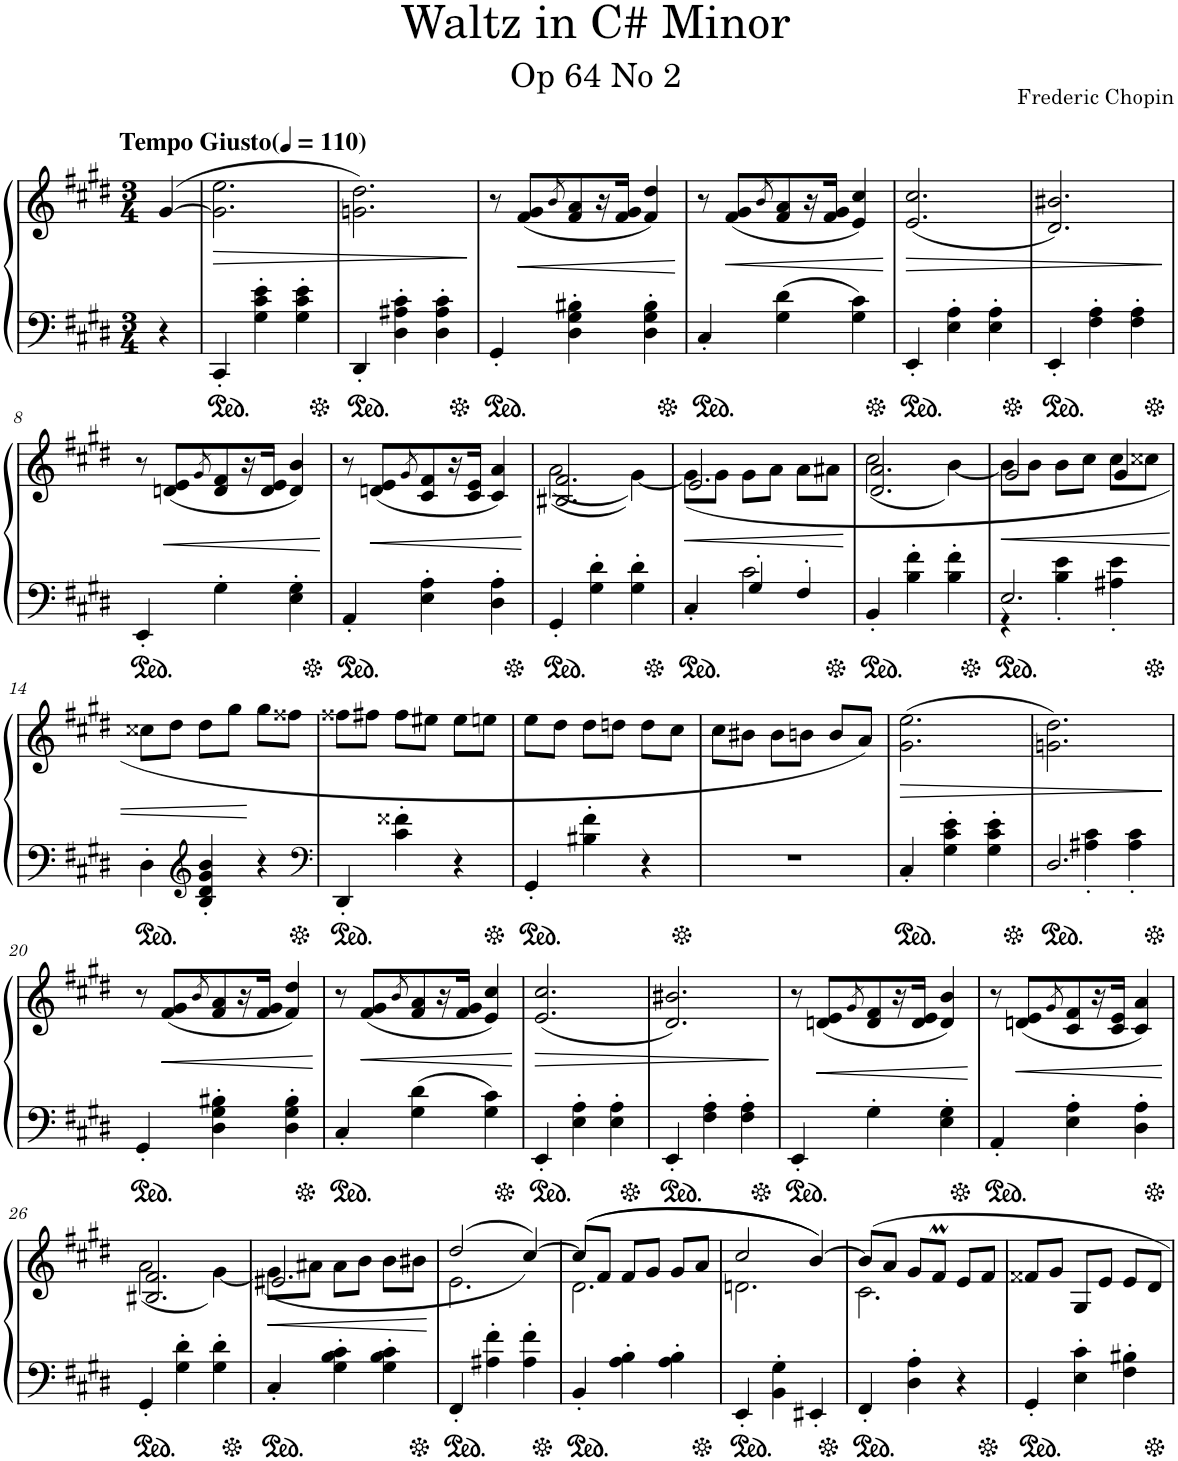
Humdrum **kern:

**kern	**kern	**dynam
*part1	*part1	*part1
*staff2	*staff1	*staff1/2
*I"Piano	*	*
*I'Pno.	*	*
*clefF4	*clefG2	*
*k[f#c#g#d#]	*k[f#c#g#d#]	*
*M3/4	*M3/4	*
*MM110	*MM110	*
=1	=1	=1
!	!LO:TX:a:B:t=Tempo Giusto	!
4r	([4g#/	.
=2	=2	=2
!	!	!LO:HP:b
4CC#'/	2.g#\] 2.ee\	>
4G#\' 4c#\' 4e\'	.	.
4G#\' 4c#\' 4e\'	.	.
=3	=3	=3
4DD#'/	2.gn\ 2.dd#\)	.
4D#\' 4A#X\' 4c#\'	.	.
4D#\' 4A#\' 4c#\'	.	.
.	.	]
=4	=4	=4
4GG#'/	8r	.
!	!	!LO:HP:b
.	(8f#/ 8g#/L	<
.	8qb/	.
4D#\' 4G#\' 4B#X\'	8f#/ 8a/	.
.	16r	.
.	16f#/ 16g#/JJ	.
4D#\' 4G#\' 4B#\'	4f#/ 4dd#/)	.
.	.	[
=5	=5	=5
4C#'/	8r	.
!	!	!LO:HP:b
.	(8f#/ 8g#/L	<
.	8qb/	.
4G#\ 4d#\	8f#/ 8a/	.
.	16r	.
.	16f#/ 16g#/JJ	.
4G#\ 4c#\	4e/ 4cc#/)	.
.	.	[
=6	=6	=6
!	!	!LO:HP:b
4EE'/	(2.e/ 2.cc#/	>
4E\' 4A\'	.	.
4E\' 4A\'	.	.
=7	=7	=7
4EE'/	2.d#/ 2.b#X/)	.
4F#\' 4A\'	.	.
4F#\' 4A\'	.	.
.	.	]
!!LO:LB:g=z
=8	=8	=8
4EE'/	8r	.
!	!	!LO:HP:b
.	(8dn/ 8e/L	<
.	8qg#/	.
4G#'\	8d/ 8f#/	.
.	16r	.
.	16d/ 16e/JJ	.
4E\' 4G#\'	4d/ 4b/)	.
.	.	[
=9	=9	=9
4AA'/	8r	.
!	!	!LO:HP:b
.	(8dn/ 8e/L	<
.	8qg#/	.
4E\' 4A\'	8c#/ 8f#/	.
.	16r	.
.	16c#/ 16e/JJ	.
4D#\' 4A\'	4c#/ 4a/)	.
.	.	[
=10	=10	=10
*	*^	*
4GG#'/	2.B#X/ 2.f#/	((2a\	.
4G#\' 4d#\'	.	.	.
4G#\' 4d#\'	.	[4g#\))	.
=11	=11	=11	=11
*^	*	*	*
!	!	!	!	!LO:HP:b
4C#'/	4ryy	2.e/	(8g#\L]	<
.	.	.	8g#\J	.
4G#'/	2c#\	.	8g#\L	.
.	.	.	8a\J	.
4F#'/	.	.	8a\L	.
.	.	.	8a#X\J	.
*v	*v	*	*	*
*	*v	*v	*
.	.	[
=12	=12	=12
*	*^	*
4BB'/	2.d#/ 2.a/	(2cc#\	.
4B\' 4f#\'	.	.	.
4B\' 4f#\'	.	[4b\)	.
=13	=13	=13	=13
*^	*	*	*
!	!	!	!	!LO:HP:b
2.E/	4r	2g#/	8b\L]	<
.	.	.	8b\J	.
.	4B\' 4e\'	.	8b\L	.
.	.	.	8cc#\J	.
.	4A#X\' 4e\'	4g#/	8cc#\L	.
.	.	.	8cc##X\J	.
*v	*v	*	*	*
*	*v	*v	*
!!LO:LB:g=z
=14	=14	=14
4D#'\	8cc##X\L	.
.	8dd#\J	.
*clefG2	*	*
4B/' 4d#/' 4g#/' 4b/'	8dd#\L	.
.	8gg#\J	.
4r	8gg#\L	[
.	8ff##X\J	.
=15	=15	=15
*clefF4	*	*
4DD#'/	8ff##X\L	.
.	8ff#X\J	.
4c#\' 4f##X\'	8ff#\L	.
.	8ee#X\J	.
4r	8ee#\L	.
.	8een\J	.
=16	=16	=16
4GG#'/	8ee\L	.
.	8dd#\J	.
4B#X\' 4f#\'	8dd#\L	.
.	8ddn\J	.
4r	8dd\L	.
.	8cc#\J	.
=17	=17	=17
2.r	8cc#\L	.
.	8b#X\J	.
.	8b#\L	.
.	8bn\J	.
.	8b/L	.
.	8a/J)	.
=18	=18	=18
!	!	!LO:HP:b
4C#'/	(2.g#\ 2.ee\	>
4G#\' 4c#\' 4e\'	.	.
4G#\' 4c#\' 4e\'	.	.
=19	=19	=19
*^	*	*
2.D#/	4ryy	2.gn\ 2.dd#\)	.
.	4A#X\' 4c#\'	.	.
.	4A#\' 4c#\'	.	.
*v	*v	*	*
.	.	]
!!LO:LB:g=z
=20	=20	=20
4GG#'/	8r	.
!	!	!LO:HP:b
.	(8f#/ 8g#/L	<
.	8qb/	.
4D#\' 4G#\' 4B#X\'	8f#/ 8a/	.
.	16r	.
.	16f#/ 16g#/JJ	.
4D#\' 4G#\' 4B#\'	4f#/ 4dd#/)	.
.	.	[
=21	=21	=21
4C#'/	8r	.
!	!	!LO:HP:b
.	(8f#/ 8g#/L	<
.	8qb/	.
4G#\ 4d#\	8f#/ 8a/	.
.	16r	.
.	16f#/ 16g#/JJ	.
4G#\ 4c#\	4e/ 4cc#/)	.
.	.	[
=22	=22	=22
!	!	!LO:HP:b
4EE'/	(2.e/ 2.cc#/	>
4E\' 4A\'	.	.
4E\' 4A\'	.	.
=23	=23	=23
4EE'/	2.d#/ 2.b#X/)	.
4F#\' 4A\'	.	.
4F#\' 4A\'	.	.
.	.	]
=24	=24	=24
4EE'/	8r	.
!	!	!LO:HP:b
.	(8dn/ 8e/L	<
.	8qg#/	.
4G#'\	8d/ 8f#/	.
.	16r	.
.	16d/ 16e/JJ	.
4E\' 4G#\'	4d/ 4b/)	.
.	.	[
=25	=25	=25
4AA'/	8r	.
!	!	!LO:HP:b
.	(8dn/ 8e/L	<
.	8qg#/	.
4E\' 4A\'	8c#/ 8f#/	.
.	16r	.
.	16c#/ 16e/JJ	.
4D#\' 4A\'	4c#/ 4a/)	.
.	.	[
!!LO:LB:g=z
=26	=26	=26
*	*^	*
4GG#'/	2.B#X/ 2.f#/	(2a\	.
4G#\' 4d#\'	.	.	.
4G#\' 4d#\'	.	[4g#\)	.
=27	=27	=27	=27
!	!	!	!LO:HP:b
4C#'/	2.e#X/	(8g#\L]	<
.	.	8a#X\J	.
4G#\' 4B\' 4c#\'	.	8a#\L	.
.	.	8b\J	.
4G#\' 4B\' 4c#\'	.	8b\L	.
.	.	8b#X\J	.
*	*v	*v	*
.	.	[
=28	=28	=28
*	*^	*
4FF#'/	(2dd#/	2.e\	.
4A#X\' 4f#\'	.	.	.
4A#\' 4f#\'	[4cc#/))	.	.
=29	=29	=29	=29
4BB'/	((8cc#/L]	2.d#\	.
.	8f#/J	.	.
4A\' 4B\'	8f#/L	.	.
.	8g#/J	.	.
4A\' 4B\'	8g#/L	.	.
.	8a/J	.	.
=30	=30	=30	=30
4EE'/	2cc#/	2.dn\	.
4BB\' 4G#\'	.	.	.
4EE#X'/	[4b/))	.	.
=31	=31	=31	=31
4FF#'/	8b/L]	2.c#\	.
.	8a/J	.	.
4D#\' 4A\'	8g#/L	.	.
.	8f#M/J	.	.
4r	8e/L	.	.
.	8f#/J	.	.
*	*v	*v	*
=32	=32	=32
4GG#'/	8f##X/L	.
.	8g#/J	.
4E\' 4c#\'	8G#/L	.
.	8e/J	.
4F#\' 4B#X\'	8e/L	.
.	8d#/J	.
=	=	=
*-	*-	*-
